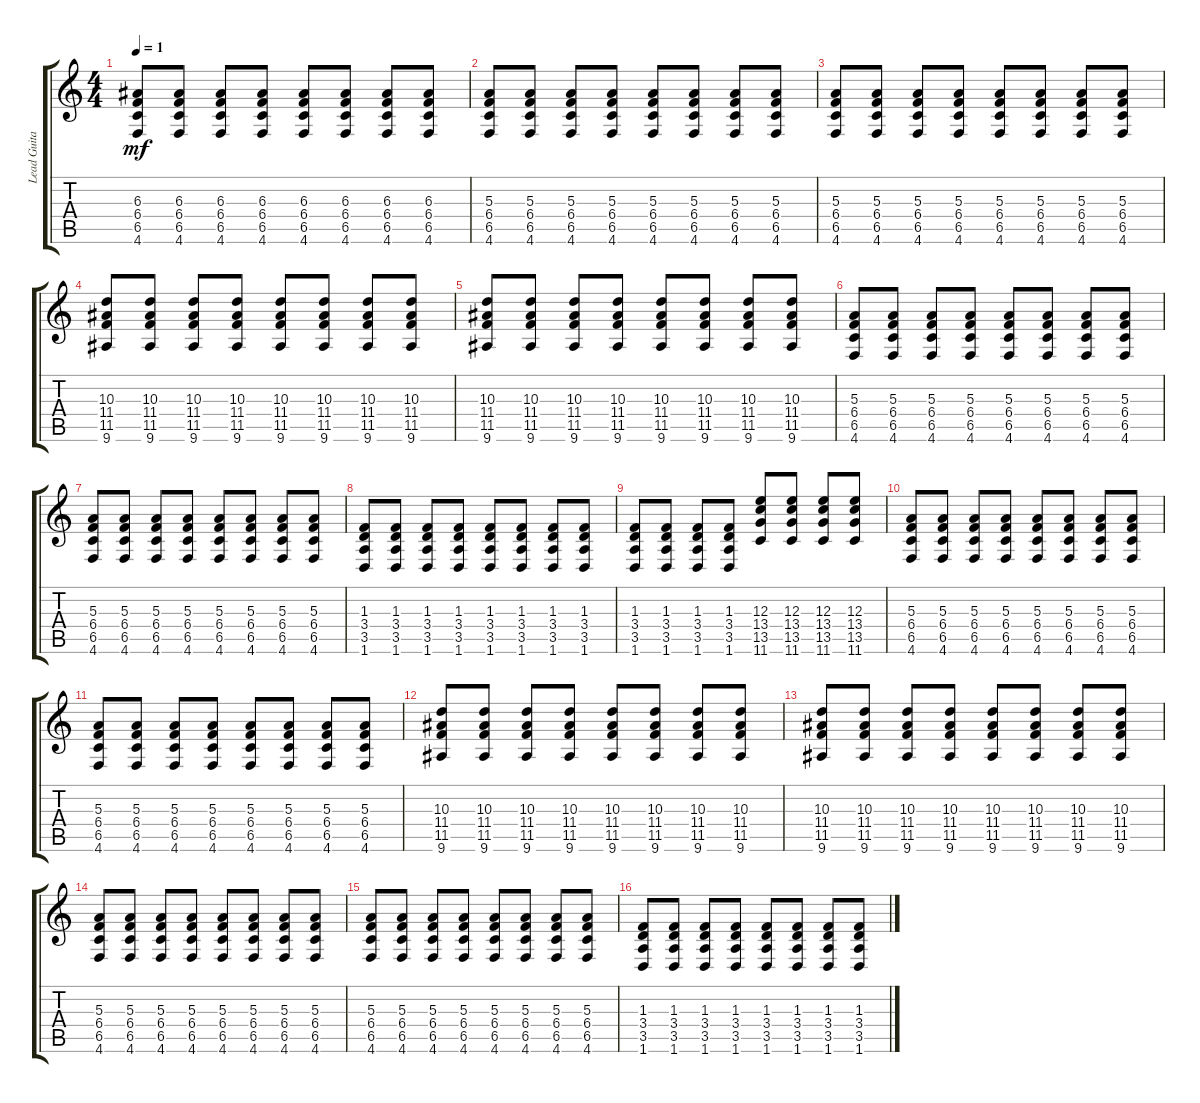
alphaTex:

\track ("Lead Guitar (Clean)" "Lead Guita") {instrument electricguitarclean}
\staff {score tabs}
\tuning (C4 Bb3 E3 B2 Gb2 Db2) {hide}
\ts (4 4)
\tempo 1
\clef g2
\ks c
(6.3 6.4 6.5 4.6).8{dy mf} (6.3 6.4 6.5 4.6).8 (6.3 6.4 6.5 4.6).8 (6.3 6.4 6.5 4.6).8 (6.3 6.4 6.5 4.6).8 (6.3 6.4 6.5 4.6).8 (6.3 6.4 6.5 4.6).8 (6.3 6.4 6.5 4.6).8 |
(5.3 6.4 6.5 4.6).8 (5.3 6.4 6.5 4.6).8 (5.3 6.4 6.5 4.6).8 (5.3 6.4 6.5 4.6).8 (5.3 6.4 6.5 4.6).8 (5.3 6.4 6.5 4.6).8 (5.3 6.4 6.5 4.6).8 (5.3 6.4 6.5 4.6).8 |
(5.3 6.4 6.5 4.6).8 (5.3 6.4 6.5 4.6).8 (5.3 6.4 6.5 4.6).8 (5.3 6.4 6.5 4.6).8 (5.3 6.4 6.5 4.6).8 (5.3 6.4 6.5 4.6).8 (5.3 6.4 6.5 4.6).8 (5.3 6.4 6.5 4.6).8 |
(10.3 11.4 11.5 9.6).8 (10.3 11.4 11.5 9.6).8 (10.3 11.4 11.5 9.6).8 (10.3 11.4 11.5 9.6).8 (10.3 11.4 11.5 9.6).8 (10.3 11.4 11.5 9.6).8 (10.3 11.4 11.5 9.6).8 (10.3 11.4 11.5 9.6).8 |
(10.3 11.4 11.5 9.6).8 (10.3 11.4 11.5 9.6).8 (10.3 11.4 11.5 9.6).8 (10.3 11.4 11.5 9.6).8 (10.3 11.4 11.5 9.6).8 (10.3 11.4 11.5 9.6).8 (10.3 11.4 11.5 9.6).8 (10.3 11.4 11.5 9.6).8 |
(5.3 6.4 6.5 4.6).8 (5.3 6.4 6.5 4.6).8 (5.3 6.4 6.5 4.6).8 (5.3 6.4 6.5 4.6).8 (5.3 6.4 6.5 4.6).8 (5.3 6.4 6.5 4.6).8 (5.3 6.4 6.5 4.6).8 (5.3 6.4 6.5 4.6).8 |
(5.3 6.4 6.5 4.6).8 (5.3 6.4 6.5 4.6).8 (5.3 6.4 6.5 4.6).8 (5.3 6.4 6.5 4.6).8 (5.3 6.4 6.5 4.6).8 (5.3 6.4 6.5 4.6).8 (5.3 6.4 6.5 4.6).8 (5.3 6.4 6.5 4.6).8 |
(1.3 3.4 3.5 1.6).8 (1.3 3.4 3.5 1.6).8 (1.3 3.4 3.5 1.6).8 (1.3 3.4 3.5 1.6).8 (1.3 3.4 3.5 1.6).8 (1.3 3.4 3.5 1.6).8 (1.3 3.4 3.5 1.6).8 (1.3 3.4 3.5 1.6).8 |
(1.3 3.4 3.5 1.6).8 (1.3 3.4 3.5 1.6).8 (1.3 3.4 3.5 1.6).8 (1.3 3.4 3.5 1.6).8 (12.3 13.4 13.5 11.6).8 (12.3 13.4 13.5 11.6).8 (12.3 13.4 13.5 11.6).8 (12.3 13.4 13.5 11.6).8 |
(5.3 6.4 6.5 4.6).8 (5.3 6.4 6.5 4.6).8 (5.3 6.4 6.5 4.6).8 (5.3 6.4 6.5 4.6).8 (5.3 6.4 6.5 4.6).8 (5.3 6.4 6.5 4.6).8 (5.3 6.4 6.5 4.6).8 (5.3 6.4 6.5 4.6).8 |
(5.3 6.4 6.5 4.6).8 (5.3 6.4 6.5 4.6).8 (5.3 6.4 6.5 4.6).8 (5.3 6.4 6.5 4.6).8 (5.3 6.4 6.5 4.6).8 (5.3 6.4 6.5 4.6).8 (5.3 6.4 6.5 4.6).8 (5.3 6.4 6.5 4.6).8 |
(10.3 11.4 11.5 9.6).8 (10.3 11.4 11.5 9.6).8 (10.3 11.4 11.5 9.6).8 (10.3 11.4 11.5 9.6).8 (10.3 11.4 11.5 9.6).8 (10.3 11.4 11.5 9.6).8 (10.3 11.4 11.5 9.6).8 (10.3 11.4 11.5 9.6).8 |
(10.3 11.4 11.5 9.6).8 (10.3 11.4 11.5 9.6).8 (10.3 11.4 11.5 9.6).8 (10.3 11.4 11.5 9.6).8 (10.3 11.4 11.5 9.6).8 (10.3 11.4 11.5 9.6).8 (10.3 11.4 11.5 9.6).8 (10.3 11.4 11.5 9.6).8 |
(5.3 6.4 6.5 4.6).8 (5.3 6.4 6.5 4.6).8 (5.3 6.4 6.5 4.6).8 (5.3 6.4 6.5 4.6).8 (5.3 6.4 6.5 4.6).8 (5.3 6.4 6.5 4.6).8 (5.3 6.4 6.5 4.6).8 (5.3 6.4 6.5 4.6).8 |
(5.3 6.4 6.5 4.6).8 (5.3 6.4 6.5 4.6).8 (5.3 6.4 6.5 4.6).8 (5.3 6.4 6.5 4.6).8 (5.3 6.4 6.5 4.6).8 (5.3 6.4 6.5 4.6).8 (5.3 6.4 6.5 4.6).8 (5.3 6.4 6.5 4.6).8 |
(1.3 3.4 3.5 1.6).8 (1.3 3.4 3.5 1.6).8 (1.3 3.4 3.5 1.6).8 (1.3 3.4 3.5 1.6).8 (1.3 3.4 3.5 1.6).8 (1.3 3.4 3.5 1.6).8 (1.3 3.4 3.5 1.6).8 (1.3 3.4 3.5 1.6).8
